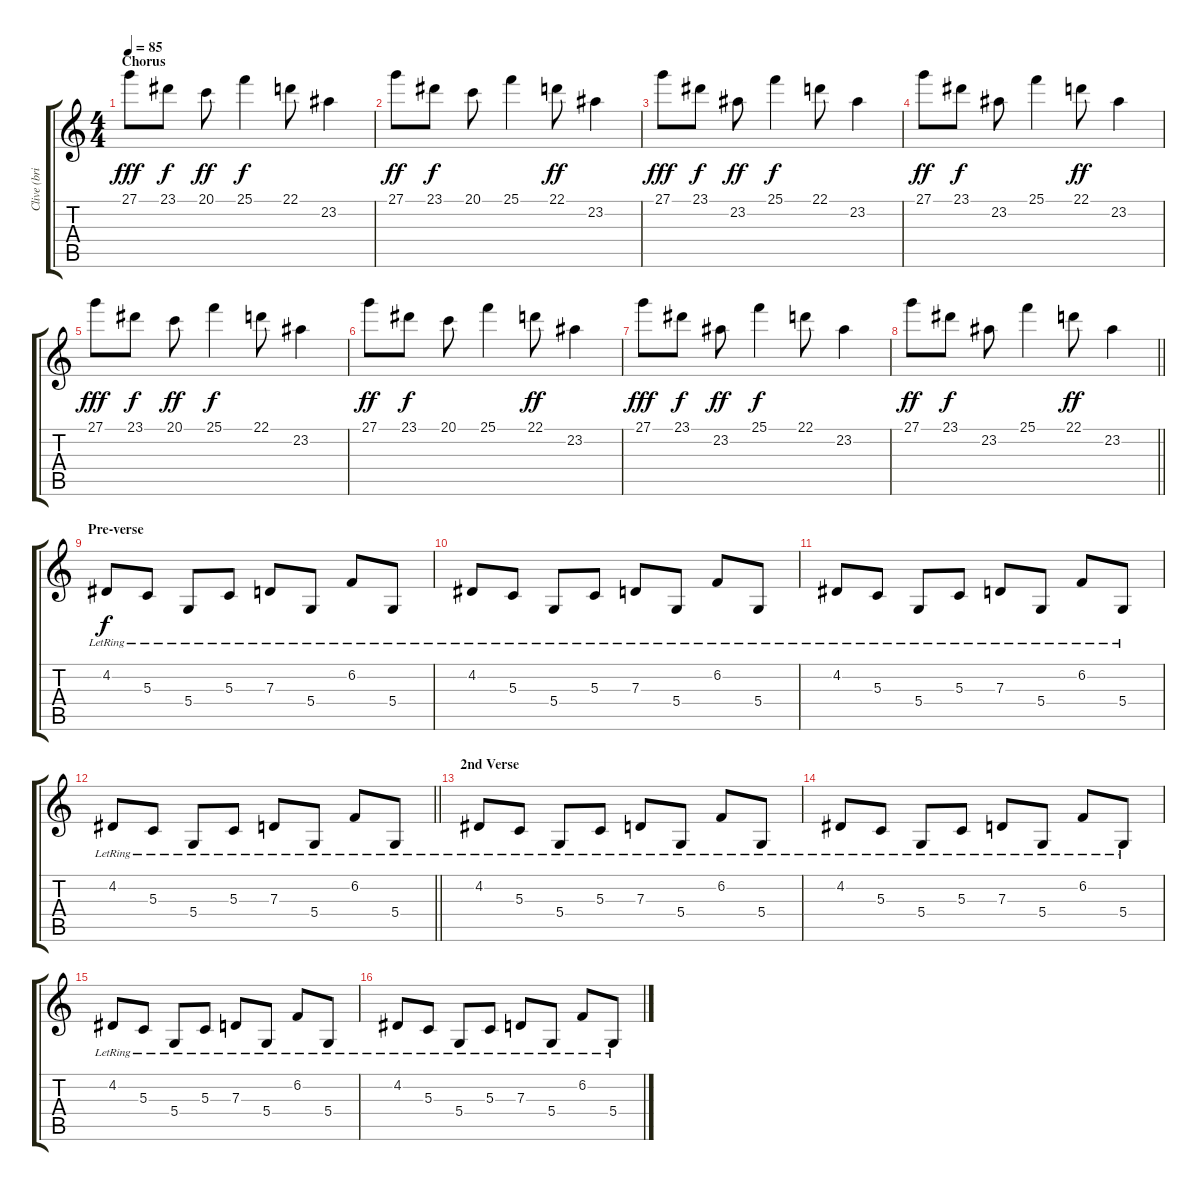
\track ("Clive (brightness)" "Clive (bri") {instrument fx5brightness}
\staff {score tabs}
\tuning (E4 B3 G3 D3 A2 E2) {hide}
\ts (4 4)
\section ("" "Chorus")
\tempo 85
\clef g2
\ks c
27.1.8{dy fff} 23.1.8{dy f} 20.1.8{dy ff} 25.1.4{dy f} 22.1.8 23.2.4 |
27.1.8{dy ff} 23.1.8{dy f} 20.1.8 25.1.4 22.1.8{dy ff} 23.2.4 |
27.1.8{dy fff} 23.1.8{dy f} 23.2.8{dy ff} 25.1.4{dy f} 22.1.8 23.2.4 |
27.1.8{dy ff} 23.1.8{dy f} 23.2.8 25.1.4 22.1.8{dy ff} 23.2.4 |
27.1.8{dy fff} 23.1.8{dy f} 20.1.8{dy ff} 25.1.4{dy f} 22.1.8 23.2.4 |
27.1.8{dy ff} 23.1.8{dy f} 20.1.8 25.1.4 22.1.8{dy ff} 23.2.4 |
27.1.8{dy fff} 23.1.8{dy f} 23.2.8{dy ff} 25.1.4{dy f} 22.1.8 23.2.4 |
\barLineRight lightlight
27.1.8{dy ff} 23.1.8{dy f} 23.2.8 25.1.4 22.1.8{dy ff} 23.2.4 |
\section ("" "Pre-verse")
4.2{lr}.8{dy f} 5.3{lr}.8 5.4{lr}.8 5.3{lr}.8 7.3{lr}.8 5.4{lr}.8 6.2{lr}.8 5.4{lr}.8 |
4.2{lr}.8 5.3{lr}.8 5.4{lr}.8 5.3{lr}.8 7.3{lr}.8 5.4{lr}.8 6.2{lr}.8 5.4{lr}.8 |
4.2{lr}.8 5.3{lr}.8 5.4{lr}.8 5.3{lr}.8 7.3{lr}.8 5.4{lr}.8 6.2{lr}.8 5.4{lr}.8 |
\barLineRight lightlight
4.2{lr}.8 5.3{lr}.8 5.4{lr}.8 5.3{lr}.8 7.3{lr}.8 5.4{lr}.8 6.2{lr}.8 5.4{lr}.8 |
\section ("" "2nd Verse")
4.2{lr}.8 5.3{lr}.8 5.4{lr}.8 5.3{lr}.8 7.3{lr}.8 5.4{lr}.8 6.2{lr}.8 5.4{lr}.8 |
4.2{lr}.8 5.3{lr}.8 5.4{lr}.8 5.3{lr}.8 7.3{lr}.8 5.4{lr}.8 6.2{lr}.8 5.4{lr}.8 |
4.2{lr}.8 5.3{lr}.8 5.4{lr}.8 5.3{lr}.8 7.3{lr}.8 5.4{lr}.8 6.2{lr}.8 5.4{lr}.8 |
4.2{lr}.8 5.3{lr}.8 5.4{lr}.8 5.3{lr}.8 7.3{lr}.8 5.4{lr}.8 6.2{lr}.8 5.4{lr}.8
